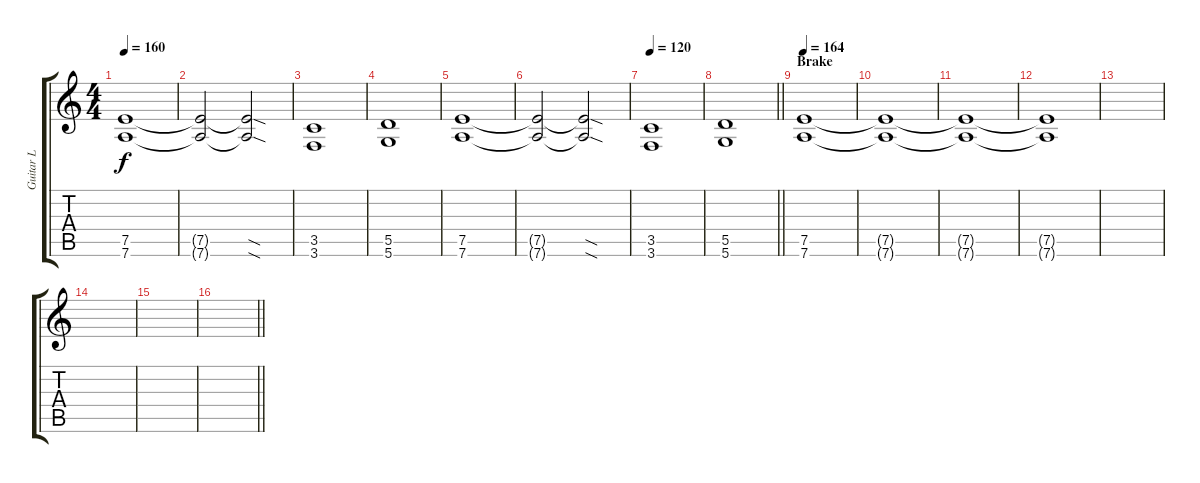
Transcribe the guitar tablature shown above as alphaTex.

\track ("Guitar L" "Guitar L") {instrument distortionguitar}
\staff {score tabs}
\tuning (E4 B3 G3 D3 A2 D2) {hide}
\ts (4 4)
\tempo 160
\clef g2
\ks c
(7.5 7.6).1{dy f} |
(7.5{t} 7.6{t}).2 (7.5{sod t} 7.6{sod t}).2 |
(3.5 3.6).1 |
(5.5 5.6).1 |
(7.5 7.6).1 |
(7.5{t} 7.6{t}).2 (7.5{sod t} 7.6{sod t}).2 |
\tempo 120
(3.5 3.6).1 |
\barLineRight lightlight
(5.5 5.6).1 |
\section ("" "Brake")
\tempo 164
(7.5 7.6).1{volume 4} |
(7.5{t} 7.6{t}).1 |
(7.5{t} 7.6{t}).1 |
(7.5{t} 7.6{t}).1 |
|
|
|
\barLineRight lightlight
